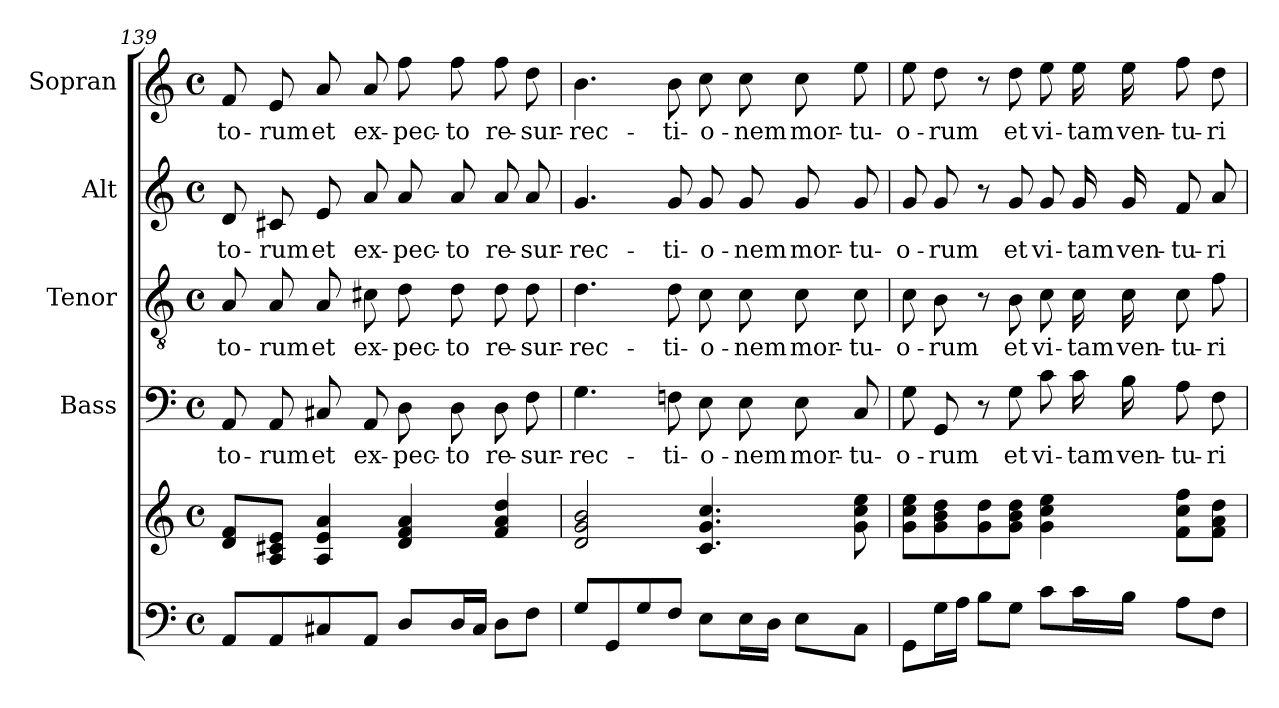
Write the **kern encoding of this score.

**kern	**kern	**kern	**text	**kern	**text	**kern	**text	**kern	**text
*part5	*part5	*part4	*part4	*part3	*part3	*part2	*part2	*part1	*part1
*staff6	*staff5	*staff4	*staff4	*staff3	*staff3	*staff2	*staff2	*staff1	*staff1
*	*	*I"Bass	*	*I"Tenor	*	*I"Alt	*	*I"Sopran	*
*	*	*I'B.	*	*I'T.	*	*I'A.	*	*I'S.	*
*clefF4	*clefG2	*clefF4	*	*clefGv2	*	*clefG2	*	*clefG2	*
*k[]	*k[]	*k[]	*	*k[]	*	*k[]	*	*k[]	*
*C:	*C:	*C:	*	*C:	*	*C:	*	*C:	*
*M4/4	*M4/4	*M4/4	*	*M4/4	*	*M4/4	*	*M4/4	*
*met(c)	*met(c)	*met(c)	*	*met(c)	*	*met(c)	*	*met(c)	*
=139	=139	=139	=139	=139	=139	=139	=139	=139	=139
!	!	!	!LO:LY:b	!	!LO:LY:b	!	!LO:LY:b	!	!LO:LY:b
8AA/L	8d/ 8f/L	8AA/	-to-	8A/	-to-	8d/	-to-	8f/	-to-
!	!	!	!LO:LY:b	!	!LO:LY:b	!	!LO:LY:b	!	!LO:LY:b
8AA/	8A/ 8c#X/ 8e/J	8AA/	-rum	8A/	-rum	8c#X/	-rum	8e/	-rum
!	!	!	!LO:LY:b	!	!LO:LY:b	!	!LO:LY:b	!	!LO:LY:b
8C#X/	4A/ 4e/ 4a/	8C#X/	et	8A/	et	8e/	et	8a/	et
!	!	!	!LO:LY:b	!	!LO:LY:b	!	!LO:LY:b	!	!LO:LY:b
8AA/J	.	8AA/	ex-	8c#X\	ex-	8a/	ex-	8a/	ex-
!	!	!	!LO:LY:b	!	!LO:LY:b	!	!LO:LY:b	!	!LO:LY:b
8D/L	4d/ 4f/ 4a/	8D\	-pec-	8d\	-pec-	8a/	-pec-	8ff\	-pec-
!	!	!	!LO:LY:b	!	!LO:LY:b	!	!LO:LY:b	!	!LO:LY:b
16D/L	.	8D\	-to	8d\	-to	8a/	-to	8ff\	-to
16C#/JJ	.	.	.	.	.	.	.	.	.
!	!	!	!LO:LY:b	!	!LO:LY:b	!	!LO:LY:b	!	!LO:LY:b
8D\L	4f/ 4a/ 4dd/	8D\	re-	8d\	re-	8a/	re-	8ff\	re-
!	!	!	!LO:LY:b	!	!LO:LY:b	!	!LO:LY:b	!	!LO:LY:b
8F\J	.	8F\	-sur-	8d\	-sur-	8a/	-sur-	8dd\	-sur-
!!LO:LB:g=z
=140	=140	=140	=140	=140	=140	=140	=140	=140	=140
!	!	!	!LO:LY:b	!	!LO:LY:b	!	!LO:LY:b	!	!LO:LY:b
8G/L	2d/ 2g/ 2b/	4.G\	-rec-	4.d\	-rec-	4.g/	-rec-	4.b\	-rec-
8GG/	.	.	.	.	.	.	.	.	.
8G/	.	.	.	.	.	.	.	.	.
!	!	!	!LO:LY:b	!	!LO:LY:b	!	!LO:LY:b	!	!LO:LY:b
8F/J	.	8Fn\	-ti-	8d\	-ti-	8g/	-ti-	8b\	-ti-
!	!	!	!LO:LY:b	!	!LO:LY:b	!	!LO:LY:b	!	!LO:LY:b
8E\L	4.c/ 4.g/ 4.cc/	8E\	-o-	8c\	-o-	8g/	-o-	8cc\	-o-
!	!	!	!LO:LY:b	!	!LO:LY:b	!	!LO:LY:b	!	!LO:LY:b
16E\L	.	8E\	-nem	8c\	-nem	8g/	-nem	8cc\	-nem
16D\JJ	.	.	.	.	.	.	.	.	.
!	!	!	!LO:LY:b	!	!LO:LY:b	!	!LO:LY:b	!	!LO:LY:b
8E\L	.	8E\	mor-	8c\	mor-	8g/	mor-	8cc\	mor-
!	!	!	!LO:LY:b	!	!LO:LY:b	!	!LO:LY:b	!	!LO:LY:b
8C\J	8g\ 8cc\ 8ee\	8C/	-tu-	8c\	-tu-	8g/	-tu-	8ee\	-tu-
=141	=141	=141	=141	=141	=141	=141	=141	=141	=141
!	!	!	!LO:LY:b	!	!LO:LY:b	!	!LO:LY:b	!	!LO:LY:b
8GG\L	8g\ 8cc\ 8ee\L	8G\	-o-	8c\	-o-	8g/	-o-	8ee\	-o-
!	!	!	!LO:LY:b	!	!LO:LY:b	!	!LO:LY:b	!	!LO:LY:b
16G\L	8g\ 8b\ 8dd\	8GG/	-rum	8B\	-rum	8g/	-rum	8dd\	-rum
16A\JJ	.	.	.	.	.	.	.	.	.
8B\L	8g\ 8dd\	8r	.	8r	.	8r	.	8r	.
!	!	!	!LO:LY:b	!	!LO:LY:b	!	!LO:LY:b	!	!LO:LY:b
8G\J	8g\ 8b\ 8dd\J	8G\	et	8B\	et	8g/	et	8dd\	et
!	!	!	!LO:LY:b	!	!LO:LY:b	!	!LO:LY:b	!	!LO:LY:b
8c\L	4g\ 4cc\ 4ee\	8c\	vi-	8c\	vi-	8g/	vi-	8ee\	vi-
!	!	!	!LO:LY:b	!	!LO:LY:b	!	!LO:LY:b	!	!LO:LY:b
16c\L	.	16c\	-tam	16c\	-tam	16g/	-tam	16ee\	-tam
!	!	!	!LO:LY:b	!	!LO:LY:b	!	!LO:LY:b	!	!LO:LY:b
16B\JJ	.	16B\	ven-	16c\	ven-	16g/	ven-	16ee\	ven-
!	!	!	!LO:LY:b	!	!LO:LY:b	!	!LO:LY:b	!	!LO:LY:b
8A\L	8f\ 8cc\ 8ff\L	8A\	-tu-	8c\	-tu-	8f/	-tu-	8ff\	-tu-
!	!	!	!LO:LY:b	!	!LO:LY:b	!	!LO:LY:b	!	!LO:LY:b
8F\J	8f\ 8a\ 8dd\J	8F\	-ri	8f\	-ri	8a/	-ri	8dd\	-ri
=	=	=	=	=	=	=	=	=	=
*-	*-	*-	*-	*-	*-	*-	*-	*-	*-
